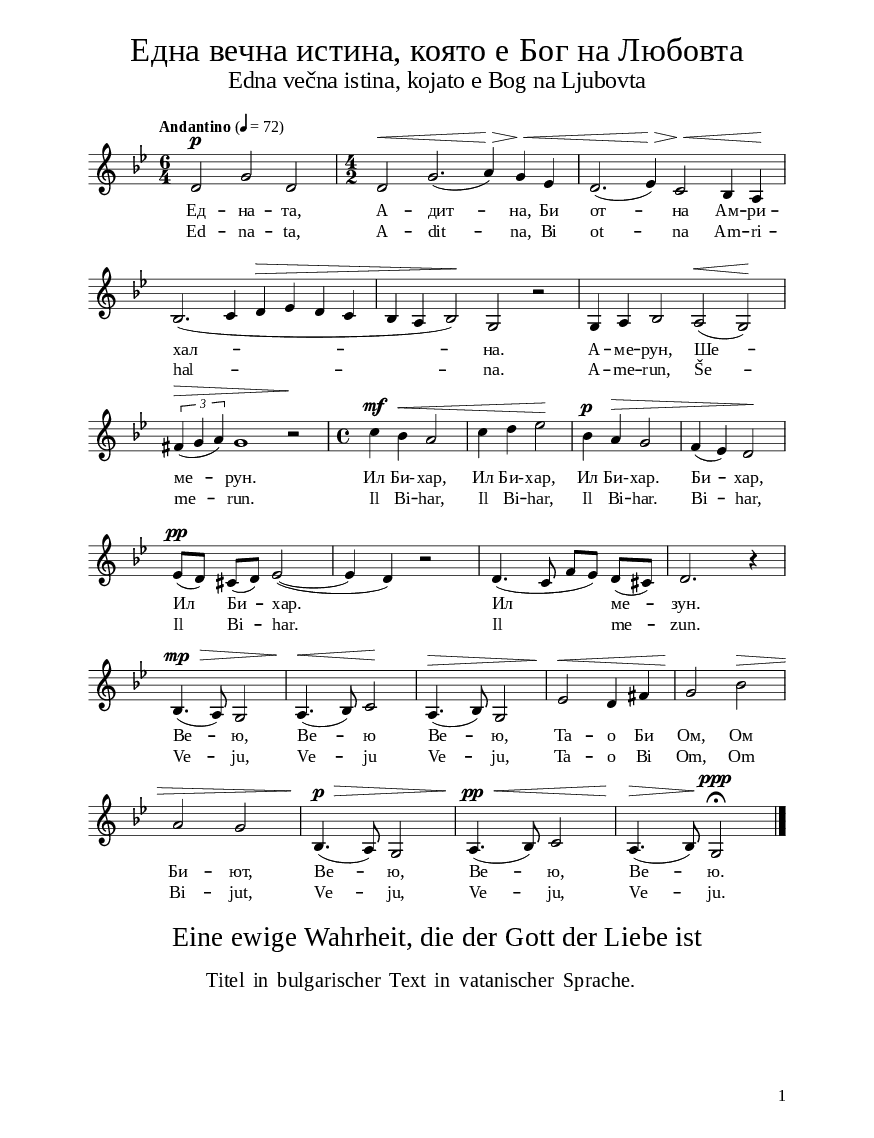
\version "2.24.1"

% include paper part and global functions
\include "include/globals.ily"

\bookpart {
  \label #'ref201
  \tocItem \markup "Една вечна истина... – Edna večna istina..."
  \include "include/bookpart-paper.ily"
  \score {
    \include "include/score-layout.ily"

    \new Voice \relative c' {
      \clef treble
      \key g \minor
      \time 6/4
      \tempoFunc "Andantino" 4 "72"
      \autoBeamOff
      \autoBeamOff
      d2^\p  g2  d2 | % 2
      \time 4/2  | % 2
      d2^\<  g2. (  a4 ) \! \>  g4 \!
      \<  es4 | % 3
      d2. (  es4 ) \! \>  c2 \! \<
      bes4  a4\!  \break | % 4
      bes2. (\!  c4  d4^\>  es4
      d4  c4 | % 5
      bes4  a4  bes2 ) \!  g2 r2 | % 6
      g4  a4  bes2  a2 (^\<  g2\!
      ) \break | % 7
      \times 2/3  {
        fis'4 ( \!^\>  g4  a4 )
      }
      g1 r2 \! | % 8
      \time 4/4  | % 8
      c4^\mf  bes4^\<  a2 | % 9
      c4  d4  es2 \! |
      bes4 ^\p  a4^\>  g2 | % 11
      f4 (  es4 )  d2 \! \break | % 12
      es8 ( [ ^\pp  d8 ) ]  cis8 ( [  d8) ]  es2 ( ~ | % 13
      es4  d4 ) r2 | % 14
      d4. (  c8  f8 [  es8 ) ]  d8
      ( [  cis8 ) ] | % 15
      d2. r4 \break | % 16
      bes4. ( ^\mp^\>  a8 )  g2 | % 17
      a4. ( \! \<  bes8 )  c2 \! | % 18
      a4. ( ^\>  bes8 )  g2 | % 19
      es'2 \! ^\<  d4  fis4 |
      g2 \!  bes2 ^\> \break | % 21
      a2  g2 | % 22
      bes,4. ( \! \p \>  a8 )  g2 | % 23
      a4. ( \! \pp \<  bes8 )  c2 | % 24
      a4. ( \! \>  bes8 ) \!  g2 ^\fermata ^\ppp
      \bar "|."
    }
    \addlyrics {
      Ед -- на -- та, А -- дит -- на,
      Би от -- на Ам -- ри -- хал --
      на. А -- ме -- рун, Ше -- ме --  рун.
      Ил "Би-" -- хар, Ил "Би-" -- хар, Ил "Би-"
      -- хар. Би -- хар, Ил  Би --
      хар.   Ил    ме  --
      зун. Ве -- ю, Ве -- ю Ве -- ю, Та -- о Би Ом, Ом Би --
      ют, Ве -- ю, Ве -- ю, Ве --
      ю.}
     \addlyrics {
      Ed -- na -- ta, A -- dit -- na,
      Bi ot -- na Am -- ri -- hal --
      na. A -- me -- run, Še -- me --  run.
      Il Bi -- har, Il Bi -- har, Il Bi
      -- har. Bi -- har, Il  Bi --
      har.   Il    me  --
      zun. Ve -- ju, Ve -- ju Ve -- ju, Ta -- o Bi Om, Om Bi --
      jut, Ve -- ju, Ve -- ju, Ve --
      ju.}

        \header {
          title = \titleFunc "Една вечна истина, която е Бог на Любовта" "Edna večna istina, kojato e Bog na Ljubovta"
        }

        \midi{}

      } % score

      % include foreign translation(s) of the song
      \version "2.24.2"

\markup \fill-line { \fontsize #deTitleFontSize "Eine ewige Wahrheit, die der Gott der Liebe ist" }
\markup \null
\markup \null
\markup \fontsize #deCoupletFontSize {
  \hspace #10
  \override #`(baseline-skip . ,deCoupletBaselineSkip)

  \column {

  \line { " " Titel in bulgarischer Text in vatanischer Sprache.}

  }
}

    } % bookpart

    % Più mosso
    %
